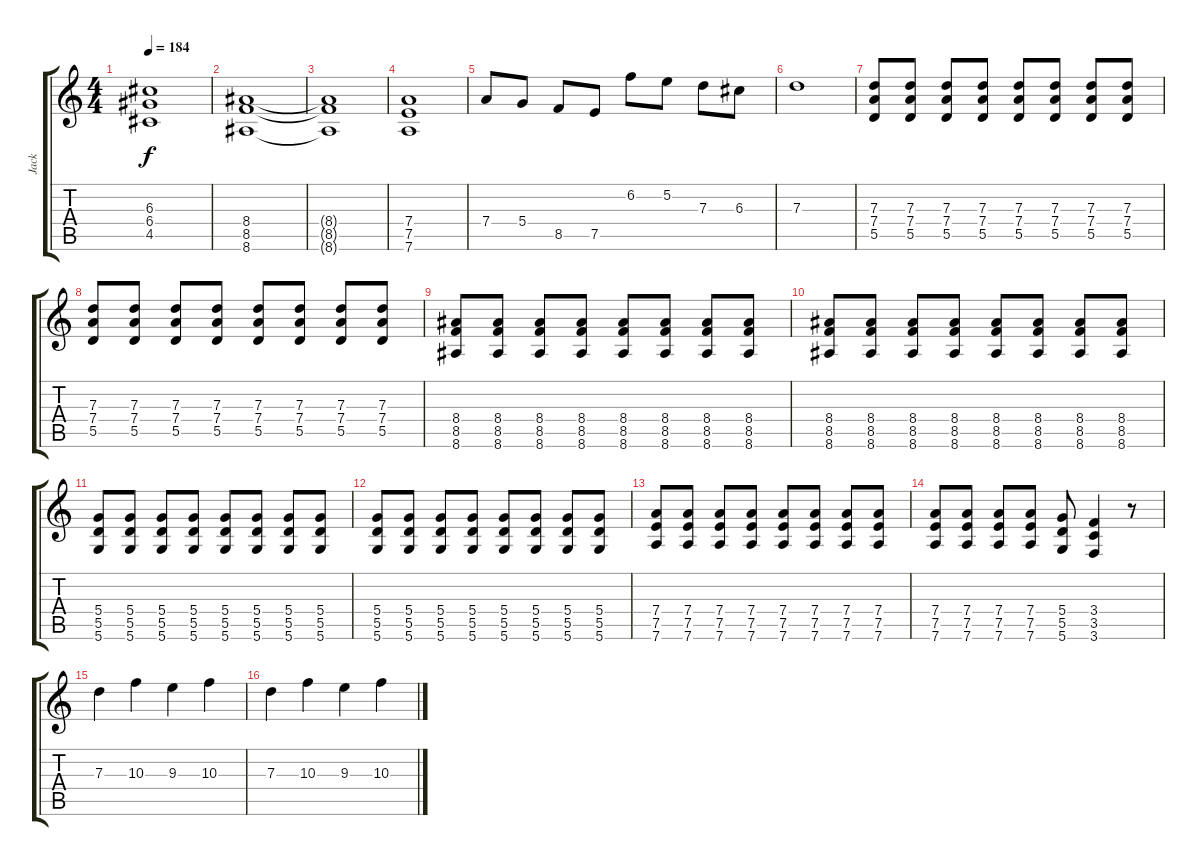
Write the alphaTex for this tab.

\track ("Jack" "Jack") {instrument distortionguitar}
\staff {score tabs}
\tuning (E4 B3 G3 D3 A2 D2) {hide}
\ts (4 4)
\tempo 184
\clef g2
\ks c
(6.3{t} 6.4{t} 4.5{t}).1{dy f} |
(8.4 8.5 8.6).1 |
(8.4{t} 8.5{t} 8.6{t}).1 |
(7.4 7.5 7.6).1 |
7.4.8 5.4.8 8.5.8 7.5.8 6.2.8 5.2.8 7.3.8 6.3.8 |
7.3.1 |
(7.3 7.4 5.5).8 (7.3 7.4 5.5).8 (7.3 7.4 5.5).8 (7.3 7.4 5.5).8 (7.3 7.4 5.5).8 (7.3 7.4 5.5).8 (7.3 7.4 5.5).8 (7.3 7.4 5.5).8 |
(7.3 7.4 5.5).8 (7.3 7.4 5.5).8 (7.3 7.4 5.5).8 (7.3 7.4 5.5).8 (7.3 7.4 5.5).8 (7.3 7.4 5.5).8 (7.3 7.4 5.5).8 (7.3 7.4 5.5).8 |
(8.4 8.5 8.6).8 (8.4 8.5 8.6).8 (8.4 8.5 8.6).8 (8.4 8.5 8.6).8 (8.4 8.5 8.6).8 (8.4 8.5 8.6).8 (8.4 8.5 8.6).8 (8.4 8.5 8.6).8 |
(8.4 8.5 8.6).8 (8.4 8.5 8.6).8 (8.4 8.5 8.6).8 (8.4 8.5 8.6).8 (8.4 8.5 8.6).8 (8.4 8.5 8.6).8 (8.4 8.5 8.6).8 (8.4 8.5 8.6).8 |
(5.4 5.5 5.6).8 (5.4 5.5 5.6).8 (5.4 5.5 5.6).8 (5.4 5.5 5.6).8 (5.4 5.5 5.6).8 (5.4 5.5 5.6).8 (5.4 5.5 5.6).8 (5.4 5.5 5.6).8 |
(5.4 5.5 5.6).8 (5.4 5.5 5.6).8 (5.4 5.5 5.6).8 (5.4 5.5 5.6).8 (5.4 5.5 5.6).8 (5.4 5.5 5.6).8 (5.4 5.5 5.6).8 (5.4 5.5 5.6).8 |
(7.4 7.5 7.6).8 (7.4 7.5 7.6).8 (7.4 7.5 7.6).8 (7.4 7.5 7.6).8 (7.4 7.5 7.6).8 (7.4 7.5 7.6).8 (7.4 7.5 7.6).8 (7.4 7.5 7.6).8 |
(7.4 7.5 7.6).8 (7.4 7.5 7.6).8 (7.4 7.5 7.6).8 (7.4 7.5 7.6).8 (5.4 5.5 5.6).8 (3.4 3.5 3.6).4 r.8 |
7.3.4 10.3.4 9.3.4 10.3.4 |
7.3.4 10.3.4 9.3.4 10.3.4
